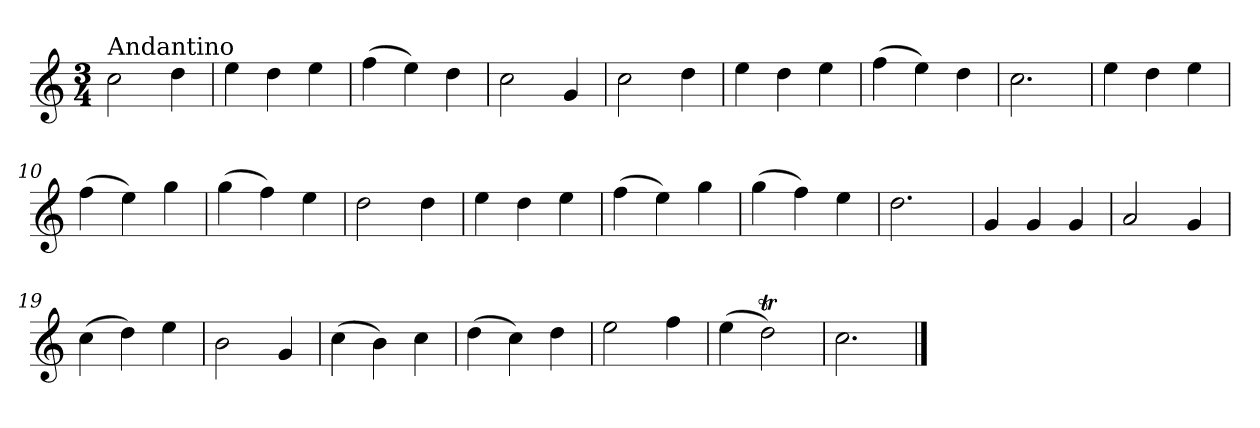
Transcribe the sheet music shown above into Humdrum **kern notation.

**kern
*part1
*staff1
*clefG2
*k[]
*C:
*M3/4
=1
!LO:TX:a:t=Andantino
2cc\
4dd\
=2
4ee\
4dd\
4ee\
=3
(>4ff\
4ee\)
4dd\
=4
2cc\
4g/
=5
2cc\
4dd\
=6
4ee\
4dd\
4ee\
=7
(>4ff\
4ee\)
4dd\
=8
2.cc\
!!LO:LB:g=z
=9
4ee\
4dd\
4ee\
=10
(>4ff\
4ee\)
4gg\
=11
(>4gg\
4ff\)
4ee\
=12
2dd\
4dd\
=13
4ee\
4dd\
4ee\
=14
(>4ff\
4ee\)
4gg\
=15
(>4gg\
4ff\)
4ee\
=16
2.dd\
!!LO:LB:g=z
=17
4g/
4g/
4g/
=18
2a/
4g/
=19
(>4cc\
4dd\)
4ee\
=20
2b\
4g/
=21
(>4cc\
4b\)
4cc\
=22
(>4dd\
4cc\)
4dd\
=23
2ee\
4ff\
=24
(>4ee\
2ddT\)
=25
2.cc\
==
*-
